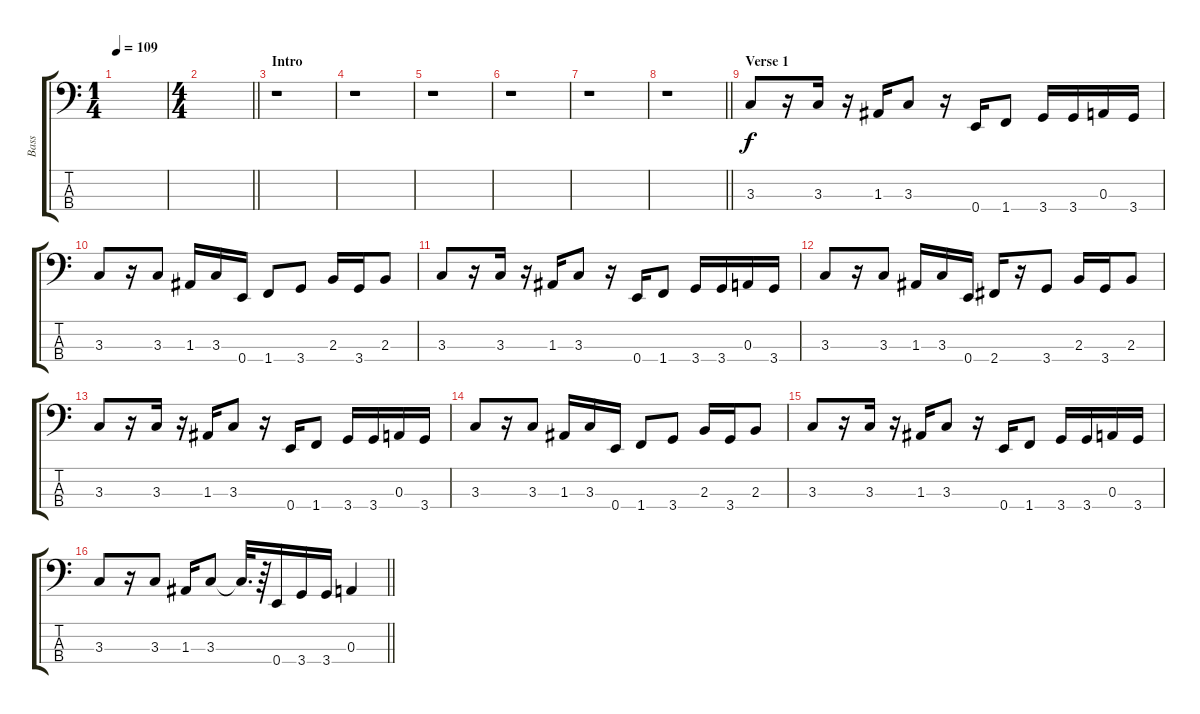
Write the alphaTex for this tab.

\track ("Bass" "Bass") {instrument electricbasspick}
\staff {score tabs}
\tuning (G2 D2 A1 E1) {hide}
\ts (1 4)
\tempo 109
\clef f4
\ks c
|
\ts (4 4)
\barLineRight lightlight
|
\section ("" "Intro")
r.1 |
r.1 |
r.1 |
r.1 |
r.1 |
\barLineRight lightlight
r.1 |
\section ("" "Verse 1")
3.3.8 r.16 3.3.16 r.16 1.3.16 3.3.8 r.16 0.4.16 1.4.8 3.4.16 3.4.16 0.3.16 3.4.16 |
3.3.8 r.16 3.3.8 1.3.16 3.3.16 0.4.16 1.4.8 3.4.8 2.3.16 3.4.16 2.3.8 |
3.3.8 r.16 3.3.16 r.16 1.3.16 3.3.8 r.16 0.4.16 1.4.8 3.4.16 3.4.16 0.3.16 3.4.16 |
3.3.8 r.16 3.3.8 1.3.16 3.3.16 0.4.16 2.4.16 r.16 3.4.8 2.3.16 3.4.16 2.3.8 |
3.3.8 r.16 3.3.16 r.16 1.3.16 3.3.8 r.16 0.4.16 1.4.8 3.4.16 3.4.16 0.3.16 3.4.16 |
3.3.8 r.16 3.3.8 1.3.16 3.3.16 0.4.16 1.4.8 3.4.8 2.3.16 3.4.16 2.3.8 |
3.3.8 r.16 3.3.16 r.16 1.3.16 3.3.8 r.16 0.4.16 1.4.8 3.4.16 3.4.16 0.3.16 3.4.16 |
\barLineRight lightlight
3.3.8 r.16 3.3.8 1.3.16 3.3.8 3.3{t}.32{d} r.64 0.4.16 3.4.16 3.4.16 0.3.4
